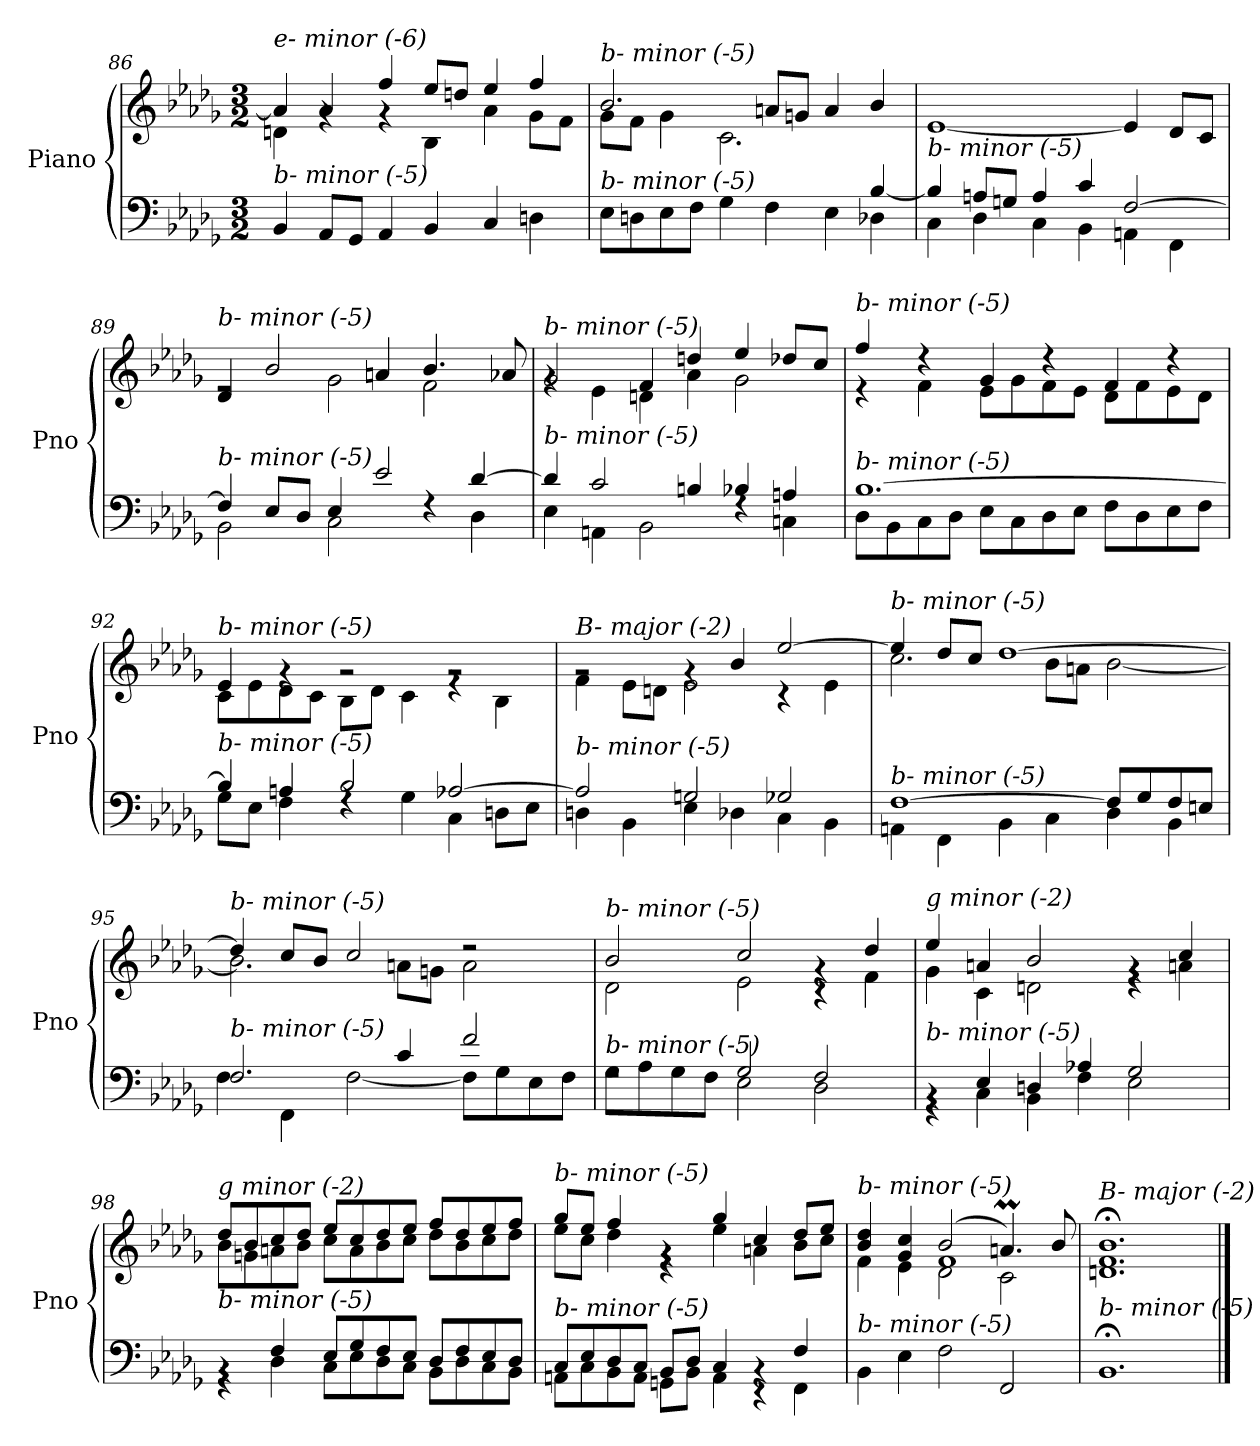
**kern	**kern
*part1	*part1
*staff2	*staff1
*I"Piano	*
*I'Pno	*
*clefF4	*clefG2
*k[b-e-a-d-g-]	*k[b-e-a-d-g-]
*M3/2	*M3/2
=86	=86
*	*^
!	!LO:TX:i:t=e- minor (-6)	!
!LO:TX:i:t=b- minor (-5)	!	!
4BB-/	4a-/]	4dn\
8AA-/L	4a-/	4rg
8GG-/J	.	.
4AA-/	4ff/	4rg
4BB-/	8ee-/L	4B-\
.	8ddn/J	.
4C/	4ee-/	4a-\
4Dn\	4ff/	8g-\L
.	.	8f\J
=87	=87	=87
*^	*	*^
*	*^	*	*	*
!	!	!	!LO:TX:i:t=b- minor (-5)	!	!
!LO:TX:i:t=b- minor (-5)	!	!	!	!	!
1ryy	8E-\L	1ryy	2.b-/	8g-\L	1ryy
.	8Dn\	.	.	8f\J	.
.	8E-\	.	.	4g-\	.
.	8F\J	.	.	.	.
.	4G-\	.	.	2.c\	.
.	4F\	.	8an/L	.	.
.	.	.	8gn/J	.	.
4ryy	4E-\	4ryy	4a/	.	4ryy
4ryy	[4B-/	4D-X\	4b-/	4ryy	4ryy
!!LO:LB:g=z
=88	=88	=88	=88	=88	=88
!	!	!	!LO:TX:i:t=b- minor (-5)	!	!
!LO:TX:i:t=b- minor (-5)	!	!	!	!	!
*	*v	*v	*	*	*
*	*	*v	*v	*v
4B-/]	4C\	[1e-
8An/L	4D-\	.
8Gn/J	.	.
4A/	4C\	.
4c/	4BB-\	.
[2F/	4AAn\	4e-/]
.	4FF\	8d-/L
.	.	8c/J
=89	=89	=89
*	*	*^
!	!	!LO:TX:i:t=b- minor (-5)	!
!LO:TX:i:t=b- minor (-5)	!	!	!
4F/]	2BB-\	4d-/	2re
8E-/L	.	2b-/	.
8D-/J	.	.	.
4E-/	2C\	.	2g-\
2e-/	.	4an/	.
.	4rF	4.b-/	2f\
[4d-/	4D-\	.	.
.	.	8a-X/	.
=90	=90	=90	=90
!	!	!LO:TX:i:t=b- minor (-5)	!
!LO:TX:i:t=b- minor (-5)	!	!	!
4d-/]	4E-\	2g-/	4rg
2c/	4AAn\	.	4e-\
.	2BB-\	4f/	4dn\
4Bni/	.	4ddn/	4a-\
4B-/	4rF	4ee-/	2g-\
4An/	4Cn\	8dd-X/L	.
.	.	8cc/J	.
=91	=91	=91	=91
!	!	!LO:TX:i:t=b- minor (-5)	!
!LO:TX:i:t=b- minor (-5)	!	!	!
[1.B-	8D-\L	4ff/	4r
.	8BB-\	.	.
.	8C\	4r	4f\
.	8D-\J	.	.
.	8E-\L	4g-/	8e-\L
.	8C\	.	8g-\
.	8D-\	4r	8f\
.	8E-\J	.	8e-\J
.	8F\L	4f/	8d-\L
.	8D-\	.	8f\
.	8E-\	4r	8e-\
.	8F\J	.	8d-\J
!!LO:PB:g=z	!!
=92	=92	=92	=92
!	!	!LO:TX:i:t=b- minor (-5)	!
!LO:TX:i:t=b- minor (-5)	!	!	!
4B-/]	8G-\L	4e-/	8c\L
.	8E-\J	.	8e-\
4An/	4F\	4rg	8d-\
.	.	.	8c\J
2B-/	4rF	2rg	8B-\L
.	.	.	8d-\J
.	4G-\	.	4c\
[2A-X/	4C\	2rg	4re
.	8Dn\L	.	4B-\
.	8E-\J	.	.
=93	=93	=93	=93
!	!	!LO:TX:i:t=B- major (-2)	!
!LO:TX:i:t=b- minor (-5)	!	!	!
2A-/]	4Dn\	2rg	4f\
.	4BB-\	.	8e-\L
.	.	.	8dn\J
2Gn/	4E-\	4rg	2e-\
.	4D-X\	4b-/	.
2G-X/	4C\	[2ee-/	4r
.	4BB-\	.	4e-\
=94	=94	=94	=94
!	!	!LO:TX:i:t=b- minor (-5)	!
!LO:TX:i:t=b- minor (-5)	!	!	!
[1F	4AAn\	4ee-/]	2.cc\
.	4FF\	8dd-/L	.
.	.	8cc/J	.
.	4BB-\	[1dd-	.
.	4C\	.	8b-\L
.	.	.	8an\J
8F/L]	4D-\	.	[2b-\
8G-/	.	.	.
8F/	4BB-\	.	.
8En/J	.	.	.
=95	=95	=95	=95
!	!	!LO:TX:i:t=b- minor (-5)	!
!LO:TX:i:t=b- minor (-5)	!	!	!
2.F/	4F\	4dd-/]	2.b-\]
.	4FF\	8cc/L	.
.	.	8b-/J	.
.	[2F\	2cc/	.
4c/	.	.	8an\L
.	.	.	8gn\J
2f/	8F\L]	2r	2a\
.	8G-\	.	.
.	8E-\	.	.
.	8F\J	.	.
!!LO:LB:g=z	!!
=96	=96	=96	=96
!	!	!LO:TX:i:t=b- minor (-5)	!
!LO:TX:i:t=b- minor (-5)	!	!	!
2rF	8G-\L	2b-/	2d-\
.	8A-\	.	.
.	8G-\	.	.
.	8F\J	.	.
2G-/	2E-\	2cc/	2e-\
2F/	2D-\	4rg	4r
.	.	4dd-/	4f\
=97	=97	=97	=97
!	!	!LO:TX:i:t=g minor (-2)	!
!LO:TX:i:t=b- minor (-5)	!	!	!
4rBB	4r	4ee-/	4g-\
4E-/	4C\	4an/	4c\
4Dn/	4BB-\	2b-/	2dn\
4A-X/	4F\	.	.
2G-/	2E-\	4rg	4r
.	.	4cc/	4an\
=98	=98	=98	=98
!	!	!LO:TX:i:t=g minor (-2)	!
!LO:TX:i:t=b- minor (-5)	!	!	!
4rBB	4r	8dd-/L	8b-\L
.	.	8b-/	8gn\
4F/	4D-\	8cc/	8an\
.	.	8dd-/J	8b-\J
8E-/L	8C\L	8ee-/L	8cc\L
8G-/	8E-\	8cc/	8a\
8F/	8D-\	8dd-/	8b-\
8E-/J	8C\J	8ee-/J	8cc\J
8D-/L	8BB-\L	8ff/L	8dd-\L
8F/	8D-\	8dd-/	8b-\
8E-/	8C\	8ee-/	8cc\
8D-/J	8BB-\J	8ff/J	8dd-\J
=99	=99	=99	=99
!	!	!LO:TX:i:t=b- minor (-5)	!
!LO:TX:i:t=b- minor (-5)	!	!	!
8C/L	8AAn\L	8gg-/L	8ee-\L
8E-/	8C\	8ee-/J	8cc\J
8D-/	8BB-\	4ff/	4dd-\
8C/J	8AA\J	.	.
8BB-/L	8GGn\L	4rg	4r
8D-/J	8BB-\J	.	.
4C/	4AA\	4gg-/	4ee-\
4rBB	4r	4cc/	4an\
4F/	4FF\	8dd-/L	8b-\L
.	.	8ee-/J	8cc\J
=100	=100	=100	=100
*	*	*	*^
!	!	!LO:TX:i:t=b- minor (-5)	!	!
!LO:TX:i:t=b- minor (-5)	!	!	!	!
2ryy	4BB-\	4b-/ 4dd-/	4f\	2ryy
.	4E-\	4g-/ 4cc/	4e-\	.
1ryy	2F\	(2b-/	2d-\	1f
.	2FF/	4.anm/)	2c\	.
.	.	8b-/	.	.
*v	*v	*	*	*
*	*v	*v	*v
=101	=101
!	!LO:TX:i:t=B- major (-2)
!LO:TX:i:t=b- minor (-5)	!
1.BB-;	1.dn;< 1.f;< 1.b-;<
==	==
*-	*-
